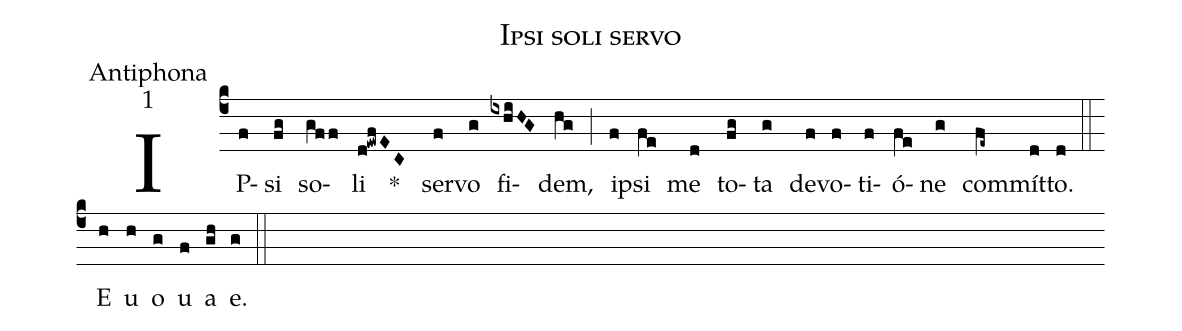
name:Ipsi soli servo;
office-part:Antiphona;
mode:1;
%%
(c4) IP(f)si(fg) so(gff)li(d@ewfEC) *() ser(f)vo(g) fi(ixhiHG)dem,(hg) (;)
ip(f)si(fe) me(d) to(fg)ta(g) de(f)vo(f)ti(f)ó(fe)ne(g) com(fe~)mít(d)to.(d) (::)
<eu>E(h) u(h) o(g) u(f) a(gh) e.</eu>(g) (::)
